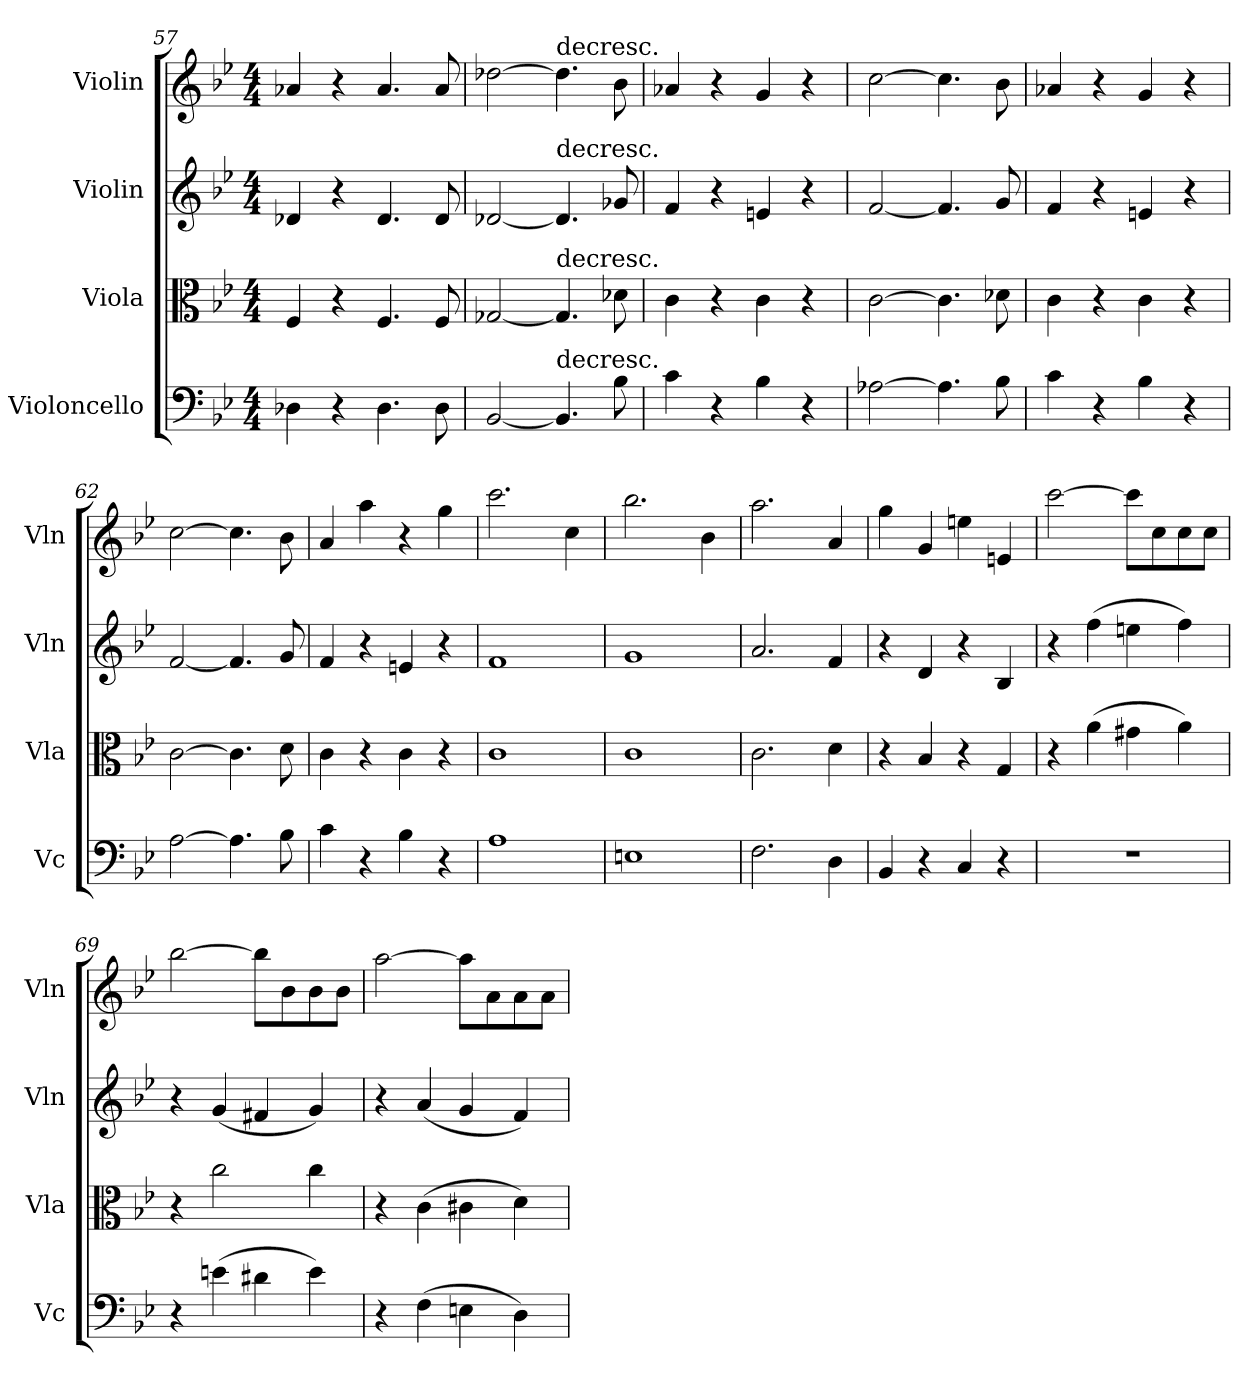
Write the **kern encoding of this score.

**kern	**kern	**kern	**kern
*part4	*part3	*part2	*part1
*staff4	*staff3	*staff2	*staff1
*I"Violoncello	*I"Viola	*I"Violin	*I"Violin
*I'Vc	*I'Vla	*I'Vln	*I'Vln
*clefF4	*clefC3	*clefG2	*clefG2
*k[b-e-]	*k[b-e-]	*k[b-e-]	*k[b-e-]
*B-:	*B-:	*B-:	*B-:
*M4/4	*M4/4	*M4/4	*M4/4
=57	=57	=57	=57
4D-X\	4F/	4d-X/	4a-X/
4r	4r	4r	4r
4.D-\	4.F/	4.d-/	4.a-/
8D-\	8F/	8d-/	8a-/
=58	=58	=58	=58
[2BB-/	[2G-X/	[2d-X/	[2dd-X\
!	!	!	!LO:TX:t=decresc.
!	!	!LO:TX:t=decresc.	!
!	!LO:TX:t=decresc.	!	!
!LO:TX:t=decresc.	!	!	!
4.BB-/]	4.G-/]	4.d-/]	4.dd-\]
8B-\	8d-X\	8g-X/	8b-\
=59	=59	=59	=59
4c\	4c\	4f/	4a-X/
4r	4r	4r	4r
4B-\	4c\	4en/	4g/
4r	4r	4r	4r
=60	=60	=60	=60
[2A-X\	[2c\	[2f/	[2cc\
4.A-\]	4.c\]	4.f/]	4.cc\]
8B-\	8d-X\	8g/	8b-\
=61	=61	=61	=61
4c\	4c\	4f/	4a-X/
4r	4r	4r	4r
4B-\	4c\	4en/	4g/
4r	4r	4r	4r
=62	=62	=62	=62
[2A\	[2c\	[2f/	[2cc\
4.A\]	4.c\]	4.f/]	4.cc\]
8B-\	8d\	8g/	8b-\
=63	=63	=63	=63
4c\	4c\	4f/	4a/
4r	4r	4r	4aa\
4B-\	4c\	4en/	4r
4r	4r	4r	4gg\
=64	=64	=64	=64
1A	1c	1f	2.ccc\
.	.	.	4cc\
=65	=65	=65	=65
1En	1c	1g	2.bb-\
.	.	.	4b-\
=66	=66	=66	=66
2.F\	2.c\	2.a/	2.aa\
4D\	4d\	4f/	4a/
=67	=67	=67	=67
4BB-/	4r	4r	4gg\
4r	4B-/	4d/	4g/
4C/	4r	4r	4een\
4r	4G/	4B-/	4en/
=68	=68	=68	=68
1r	4r	4r	[2ccc\
.	(4a\	(4ff\	.
.	4g#X\	4een\	8ccc\L]
.	.	.	8cc\
.	4a\)	4ff\)	8cc\
.	.	.	8cc\J
=69	=69	=69	=69
4r	4r	4r	[2bb-\
(4en\	2cc\	(4g/	.
4d#X\	.	4f#X/	8bb-\L]
.	.	.	8b-\
4e\)	4cc\	4g/)	8b-\
.	.	.	8b-\J
=70	=70	=70	=70
4r	4r	4r	[2aa\
(4F\	(4c\	(4a/	.
4En\	4c#X\	4g/	8aa\L]
.	.	.	8a\
4D\)	4d\)	4f/)	8a\
.	.	.	8a\J
=	=	=	=
*-	*-	*-	*-
